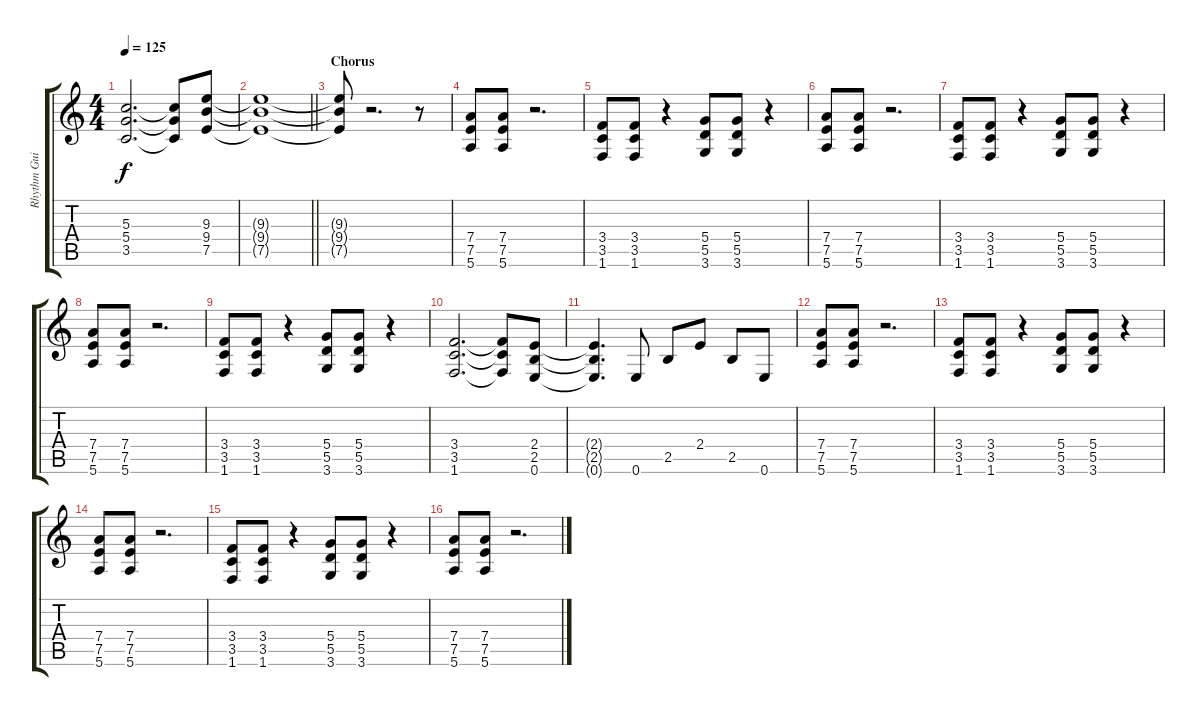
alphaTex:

\track ("Rhythm Guitar" "Rhythm Gui") {instrument distortionguitar}
\staff {score tabs}
\tuning (E4 B3 G3 D3 A2 E2) {hide}
\ts (4 4)
\tempo 125
\clef g2
\ks c
(5.3 5.4 3.5).2{d dy f} (5.3{t} 5.4{t} 3.5{t}).8 (9.3 9.4 7.5).8 |
\barLineRight lightlight
(9.3{t} 9.4{t} 7.5{t}).1 |
\section ("" "Chorus")
(9.3{t} 9.4{t} 7.5{t}).8 r.2{d} r.8 |
(7.4 7.5 5.6).8 (7.4 7.5 5.6).8 r.2{d} |
(3.4 3.5 1.6).8 (3.4 3.5 1.6).8 r.4 (5.4 5.5 3.6).8 (5.4 5.5 3.6).8 r.4 |
(7.4 7.5 5.6).8 (7.4 7.5 5.6).8 r.2{d} |
(3.4 3.5 1.6).8 (3.4 3.5 1.6).8 r.4 (5.4 5.5 3.6).8 (5.4 5.5 3.6).8 r.4 |
(7.4 7.5 5.6).8 (7.4 7.5 5.6).8 r.2{d} |
(3.4 3.5 1.6).8 (3.4 3.5 1.6).8 r.4 (5.4 5.5 3.6).8 (5.4 5.5 3.6).8 r.4 |
(3.4 3.5 1.6).2{d} (3.4{t} 3.5{t} 1.6{t}).8 (2.4 2.5 0.6).8 |
(2.4{t} 2.5{t} 0.6{t}).4{d} 0.6.8 2.5.8 2.4.8 2.5.8 0.6.8 |
(7.4 7.5 5.6).8 (7.4 7.5 5.6).8 r.2{d} |
(3.4 3.5 1.6).8 (3.4 3.5 1.6).8 r.4 (5.4 5.5 3.6).8 (5.4 5.5 3.6).8 r.4 |
(7.4 7.5 5.6).8 (7.4 7.5 5.6).8 r.2{d} |
(3.4 3.5 1.6).8 (3.4 3.5 1.6).8 r.4 (5.4 5.5 3.6).8 (5.4 5.5 3.6).8 r.4 |
(7.4 7.5 5.6).8 (7.4 7.5 5.6).8 r.2{d}
